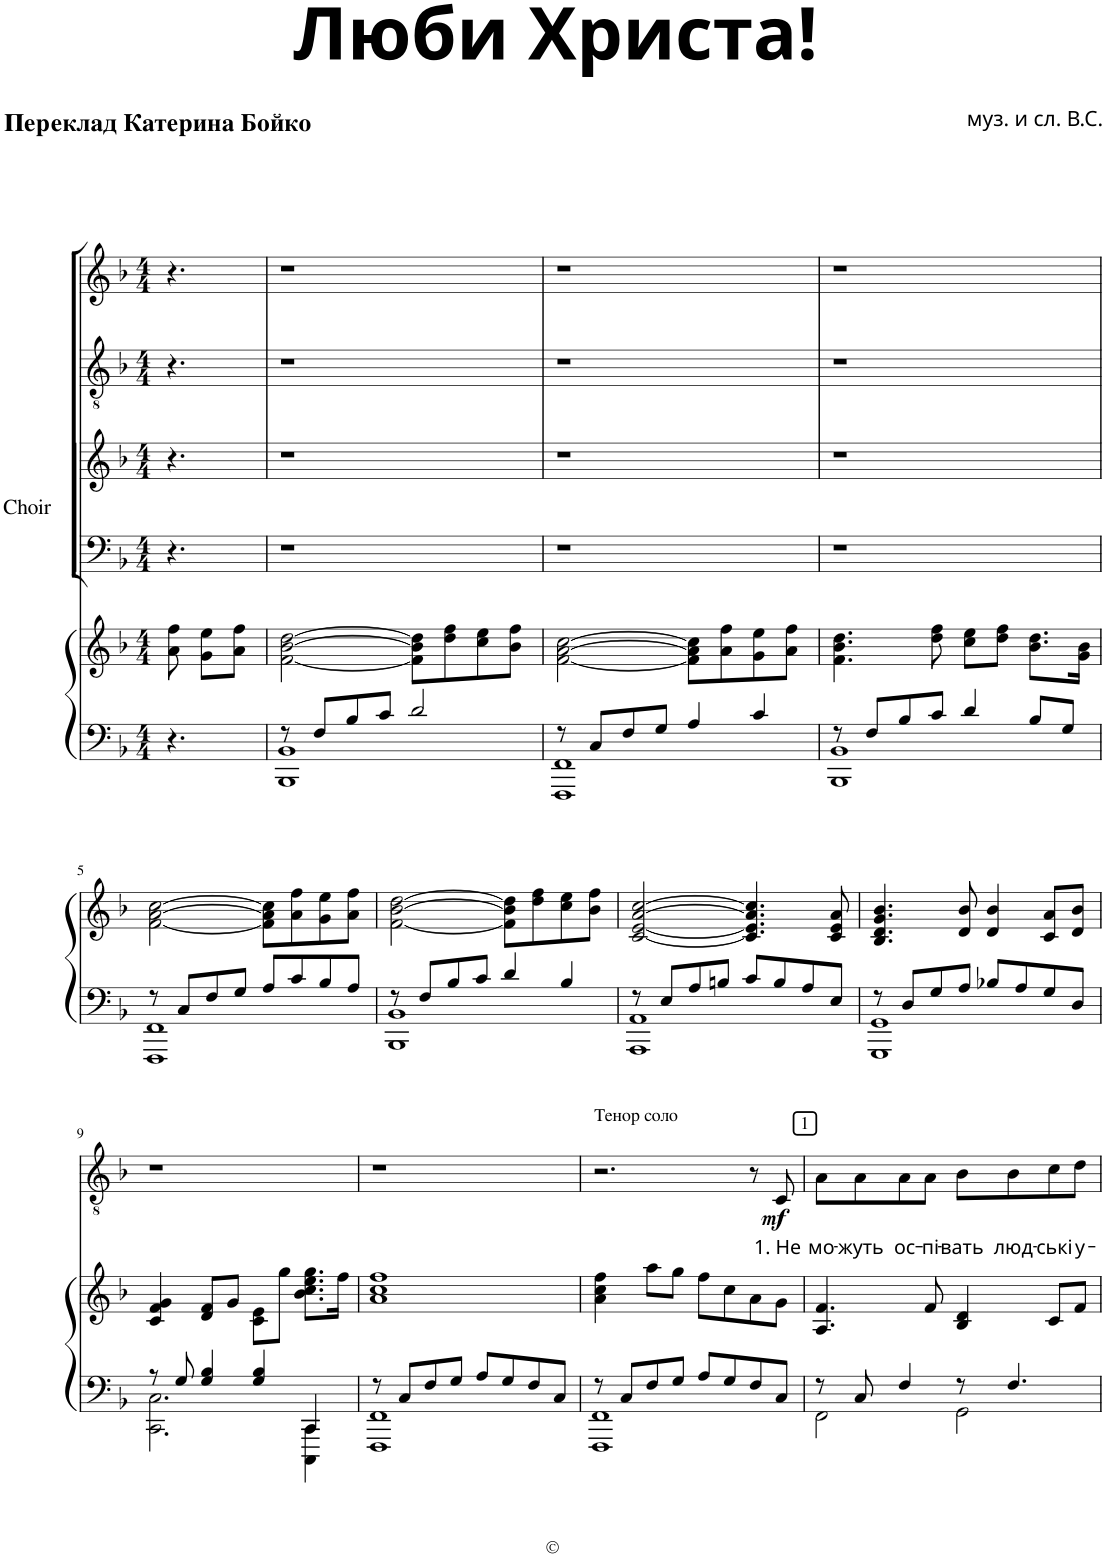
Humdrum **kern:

**kern	**kern	**kern	**kern	**kern	**text	**dynam	**kern
*part4	*part4	*part3	*part3	*part2	*part2	*part2	*part1
*staff6	*staff5	*staff4	*staff3	*staff2	*staff2	*staff2	*staff1
*I"Piano	*	*I"Choir	*	*I"Tenor Solo	*	*	*I"Soprano Solo
*I'Pno	*	*I'Choir	*	*I'T	*	*	*I'S
*clefF4	*clefG2	*clefF4	*clefG2	*clefGv2	*	*	*clefG2
*	*	*	*	*Trd7c12	*	*	*
*k[b-]	*k[b-]	*k[b-]	*k[b-]	*k[b-]	*	*	*k[b-]
*F:	*F:	*F:	*F:	*F:	*	*	*F:
*M4/4	*M4/4	*M4/4	*M4/4	*M4/4	*	*	*M4/4
=1	=1	=1	=1	=1	=1	=1	=1
4.r	8a\ 8ff\	4.r	4.r	4.r	.	.	4.r
.	8g\ 8ee\L	.	.	.	.	.	.
.	8a\ 8ff\J	.	.	.	.	.	.
=2	=2	=2	=2	=2	=2	=2	=2
*^	*	*	*	*	*	*	*
8r	1BBB- 1BB-	[2f\ [2b-\ [2dd\	1r	1r	1r	.	.	1r
8F/L	.	.	.	.	.	.	.	.
8B-/	.	.	.	.	.	.	.	.
8c/J	.	.	.	.	.	.	.	.
2d/	.	8f\] 8b-\] 8dd\]L	.	.	.	.	.	.
.	.	8dd\ 8ff\	.	.	.	.	.	.
.	.	8cc\ 8ee\	.	.	.	.	.	.
.	.	8b-\ 8ff\J	.	.	.	.	.	.
=3	=3	=3	=3	=3	=3	=3	=3	=3
8r	1FFF 1FF	[2f\ [2a\ [2cc\	1r	1r	1r	.	.	1r
8C/L	.	.	.	.	.	.	.	.
8F/	.	.	.	.	.	.	.	.
8G/J	.	.	.	.	.	.	.	.
4A/	.	8f\] 8a\] 8cc\]L	.	.	.	.	.	.
.	.	8a\ 8ff\	.	.	.	.	.	.
4c/	.	8g\ 8ee\	.	.	.	.	.	.
.	.	8a\ 8ff\J	.	.	.	.	.	.
=4	=4	=4	=4	=4	=4	=4	=4	=4
8r	1BBB- 1BB-	4.f\ 4.b-\ 4.dd\	1r	1r	1r	.	.	1r
8F/L	.	.	.	.	.	.	.	.
8B-/	.	.	.	.	.	.	.	.
8c/J	.	8dd\ 8ff\	.	.	.	.	.	.
4d/	.	8cc\ 8ee\L	.	.	.	.	.	.
.	.	8dd\ 8ff\J	.	.	.	.	.	.
8B-/L	.	8.b-\ 8.dd\L	.	.	.	.	.	.
8G/J	.	.	.	.	.	.	.	.
.	.	16g\ 16b-\Jk	.	.	.	.	.	.
!!LO:LB:g=z
=5	=5	=5	=5	=5	=5	=5	=5	=5
8r	1FFF 1FF	[2f\ [2a\ [2cc\	1r	1r	1r	.	.	1r
8C/L	.	.	.	.	.	.	.	.
8F/	.	.	.	.	.	.	.	.
8G/J	.	.	.	.	.	.	.	.
8A/L	.	8f\] 8a\] 8cc\]L	.	.	.	.	.	.
8c/	.	8a\ 8ff\	.	.	.	.	.	.
8B-/	.	8g\ 8ee\	.	.	.	.	.	.
8A/J	.	8a\ 8ff\J	.	.	.	.	.	.
=6	=6	=6	=6	=6	=6	=6	=6	=6
8r	1BBB- 1BB-	[2f\ [2b-\ [2dd\	1r	1r	1r	.	.	1r
8F/L	.	.	.	.	.	.	.	.
8B-/	.	.	.	.	.	.	.	.
8c/J	.	.	.	.	.	.	.	.
4d/	.	8f\] 8b-\] 8dd\]L	.	.	.	.	.	.
.	.	8dd\ 8ff\	.	.	.	.	.	.
4B-/	.	8cc\ 8ee\	.	.	.	.	.	.
.	.	8b-\ 8ff\J	.	.	.	.	.	.
=7	=7	=7	=7	=7	=7	=7	=7	=7
8r	1AAA 1AA	[2c/ [2e/ [2a/ [2cc/	1r	1r	1r	.	.	1r
8E/L	.	.	.	.	.	.	.	.
8A/	.	.	.	.	.	.	.	.
8Bn/J	.	.	.	.	.	.	.	.
8c/L	.	4.c/] 4.e/] 4.a/] 4.cc/]	.	.	.	.	.	.
8B/	.	.	.	.	.	.	.	.
8A/	.	.	.	.	.	.	.	.
8E/J	.	8c/ 8e/ 8a/	.	.	.	.	.	.
=8	=8	=8	=8	=8	=8	=8	=8	=8
8r	1GGG 1GG	4.B-/ 4.d/ 4.g/ 4.b-/	1r	1r	1r	.	.	1r
8D/L	.	.	.	.	.	.	.	.
8G/	.	.	.	.	.	.	.	.
8A/J	.	8d/ 8b-/	.	.	.	.	.	.
8B-X/L	.	4d/ 4b-/	.	.	.	.	.	.
8A/	.	.	.	.	.	.	.	.
8G/	.	8c/ 8a/L	.	.	.	.	.	.
8D/J	.	8d/ 8b-/J	.	.	.	.	.	.
!!LO:LB:g=z
=9	=9	=9	=9	=9	=9	=9	=9	=9
8r	2.CC\ 2.C\	4c/ 4f/ 4g/	1r	1r	1r	.	.	1r
8G/	.	.	.	.	.	.	.	.
4G/ 4B-/	.	8d/ 8f/L	.	.	.	.	.	.
.	.	8g/J	.	.	.	.	.	.
4G/ 4B-/	.	8c\ 8e\L	.	.	.	.	.	.
.	.	8gg\J	.	.	.	.	.	.
4CC/	4CCC\ 4CC\	8.b-\ 8.cc\ 8.ee\ 8.gg\L	.	.	.	.	.	.
.	.	16ff\Jk	.	.	.	.	.	.
=10	=10	=10	=10	=10	=10	=10	=10	=10
8r	1FFF 1FF	1a 1cc 1ff	1r	1r	1r	.	.	1r
8C/L	.	.	.	.	.	.	.	.
8F/	.	.	.	.	.	.	.	.
8G/J	.	.	.	.	.	.	.	.
8A/L	.	.	.	.	.	.	.	.
8G/	.	.	.	.	.	.	.	.
8F/	.	.	.	.	.	.	.	.
8C/J	.	.	.	.	.	.	.	.
=11	=11	=11	=11	=11	=11	=11	=11	=11
!	!	!	!	!	!LO:TX:a:t=Тенор соло	!	!	!
8r	1FFF 1FF	4a\ 4cc\ 4ff\	1r	1r	2.r	.	.	1r
8C/L	.	.	.	.	.	.	.	.
8F/	.	8aa\L	.	.	.	.	.	.
8G/J	.	8gg\J	.	.	.	.	.	.
8A/L	.	8ff\L	.	.	.	.	.	.
8G/	.	8cc\	.	.	.	.	.	.
8F/	.	8a\	.	.	8r	.	.	.
!	!	!	!	!	!	!LO:LY:b	!LO:DY:b	!
8C/J	.	8g\J	.	.	8C/	1. Не	mf	.
!!LO:REH:place=s1:a:cj:t=1
=12	=12	=12	=12	=12	=12	=12	=12	=12
!	!	!	!	!	!	!LO:LY:b	!	!
8r	2FF\	4.A/ 4.f/	1r	1r	8A\L	мо-	.	1r
!	!	!	!	!	!	!LO:LY:b	!	!
8C/	.	.	.	.	8A\	-жуть	.	.
!	!	!	!	!	!	!LO:LY:b	!	!
4F/	.	.	.	.	8A\	ос-	.	.
!	!	!	!	!	!	!LO:LY:b	!	!
.	.	8f/	.	.	8A\J	-пі-	.	.
!	!	!	!	!	!	!LO:LY:b	!	!
8r	2GG\	4B-/ 4d/	.	.	8B-\L	-вать	.	.
!	!	!	!	!	!	!LO:LY:b	!	!
4.F/	.	.	.	.	8B-\	люд-	.	.
!	!	!	!	!	!	!LO:LY:b	!	!
.	.	8c/L	.	.	8c\	-ські	.	.
!	!	!	!	!	!	!LO:LY:b	!	!
.	.	8f/J	.	.	8d\J	у-	.	.
*v	*v	*	*	*	*	*	*	*
=	=	=	=	=	=	=	=
*-	*-	*-	*-	*-	*-	*-	*-
